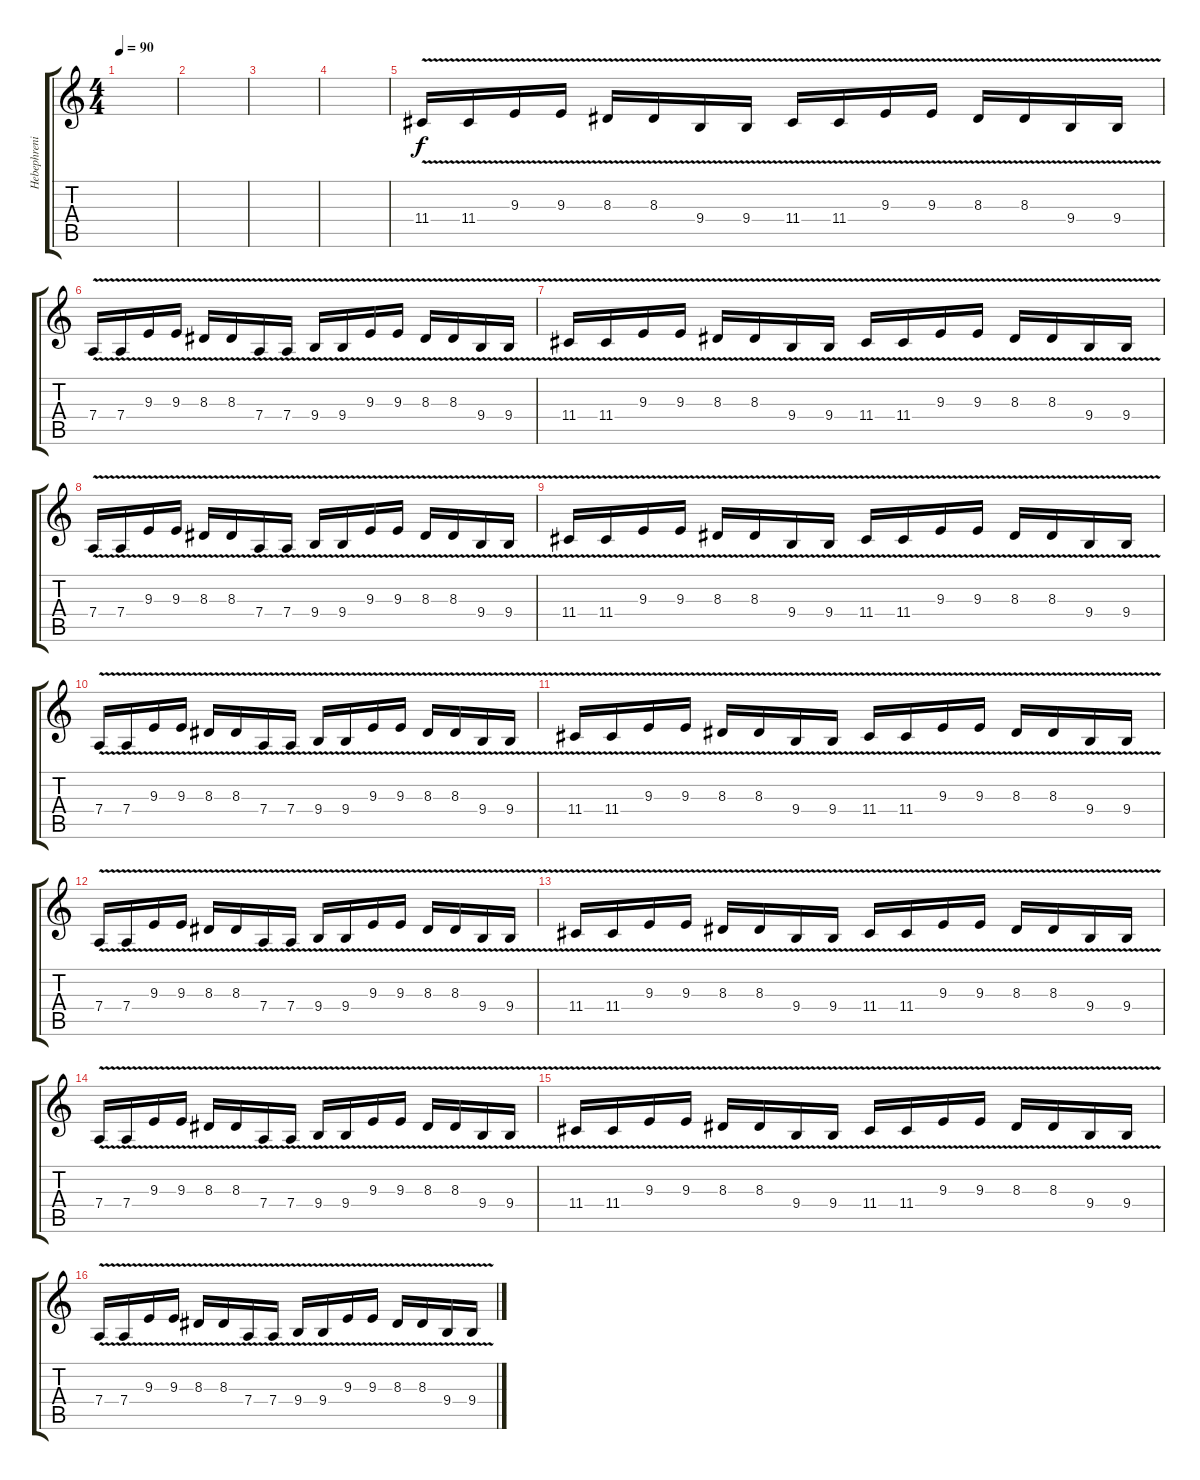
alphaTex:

\track ("Hebephrenia" "Hebephreni") {instrument stringensemble1}
\staff {score tabs}
\tuning (E4 B3 G3 D3 A2 E2) {hide}
\ts (4 4)
\tempo 90
\clef g2
\ks c
|
|
|
|
11.4{v}.16 11.4{v}.16 9.3{v}.16 9.3{v}.16 8.3{v}.16 8.3{v}.16 9.4{v}.16 9.4{v}.16 11.4{v}.16 11.4{v}.16 9.3{v}.16 9.3{v}.16 8.3{v}.16 8.3{v}.16 9.4{v}.16 9.4{v}.16 |
7.4{v}.16 7.4{v}.16 9.3{v}.16 9.3{v}.16 8.3{v}.16 8.3{v}.16 7.4{v}.16 7.4{v}.16 9.4{v}.16 9.4{v}.16 9.3{v}.16 9.3{v}.16 8.3{v}.16 8.3{v}.16 9.4{v}.16 9.4{v}.16 |
11.4{v}.16 11.4{v}.16 9.3{v}.16 9.3{v}.16 8.3{v}.16 8.3{v}.16 9.4{v}.16 9.4{v}.16 11.4{v}.16 11.4{v}.16 9.3{v}.16 9.3{v}.16 8.3{v}.16 8.3{v}.16 9.4{v}.16 9.4{v}.16 |
7.4{v}.16 7.4{v}.16 9.3{v}.16 9.3{v}.16 8.3{v}.16 8.3{v}.16 7.4{v}.16 7.4{v}.16 9.4{v}.16 9.4{v}.16 9.3{v}.16 9.3{v}.16 8.3{v}.16 8.3{v}.16 9.4{v}.16 9.4{v}.16 |
11.4{v}.16 11.4{v}.16 9.3{v}.16 9.3{v}.16 8.3{v}.16 8.3{v}.16 9.4{v}.16 9.4{v}.16 11.4{v}.16 11.4{v}.16 9.3{v}.16 9.3{v}.16 8.3{v}.16 8.3{v}.16 9.4{v}.16 9.4{v}.16 |
7.4{v}.16 7.4{v}.16 9.3{v}.16 9.3{v}.16 8.3{v}.16 8.3{v}.16 7.4{v}.16 7.4{v}.16 9.4{v}.16 9.4{v}.16 9.3{v}.16 9.3{v}.16 8.3{v}.16 8.3{v}.16 9.4{v}.16 9.4{v}.16 |
11.4{v}.16 11.4{v}.16 9.3{v}.16 9.3{v}.16 8.3{v}.16 8.3{v}.16 9.4{v}.16 9.4{v}.16 11.4{v}.16 11.4{v}.16 9.3{v}.16 9.3{v}.16 8.3{v}.16 8.3{v}.16 9.4{v}.16 9.4{v}.16 |
7.4{v}.16 7.4{v}.16 9.3{v}.16 9.3{v}.16 8.3{v}.16 8.3{v}.16 7.4{v}.16 7.4{v}.16 9.4{v}.16 9.4{v}.16 9.3{v}.16 9.3{v}.16 8.3{v}.16 8.3{v}.16 9.4{v}.16 9.4{v}.16 |
11.4{v}.16 11.4{v}.16 9.3{v}.16 9.3{v}.16 8.3{v}.16 8.3{v}.16 9.4{v}.16 9.4{v}.16 11.4{v}.16 11.4{v}.16 9.3{v}.16 9.3{v}.16 8.3{v}.16 8.3{v}.16 9.4{v}.16 9.4{v}.16 |
7.4{v}.16 7.4{v}.16 9.3{v}.16 9.3{v}.16 8.3{v}.16 8.3{v}.16 7.4{v}.16 7.4{v}.16 9.4{v}.16 9.4{v}.16 9.3{v}.16 9.3{v}.16 8.3{v}.16 8.3{v}.16 9.4{v}.16 9.4{v}.16 |
11.4{v}.16 11.4{v}.16 9.3{v}.16 9.3{v}.16 8.3{v}.16 8.3{v}.16 9.4{v}.16 9.4{v}.16 11.4{v}.16 11.4{v}.16 9.3{v}.16 9.3{v}.16 8.3{v}.16 8.3{v}.16 9.4{v}.16 9.4{v}.16 |
7.4{v}.16 7.4{v}.16 9.3{v}.16 9.3{v}.16 8.3{v}.16 8.3{v}.16 7.4{v}.16 7.4{v}.16 9.4{v}.16 9.4{v}.16 9.3{v}.16 9.3{v}.16 8.3{v}.16 8.3{v}.16 9.4{v}.16 9.4{v}.16
